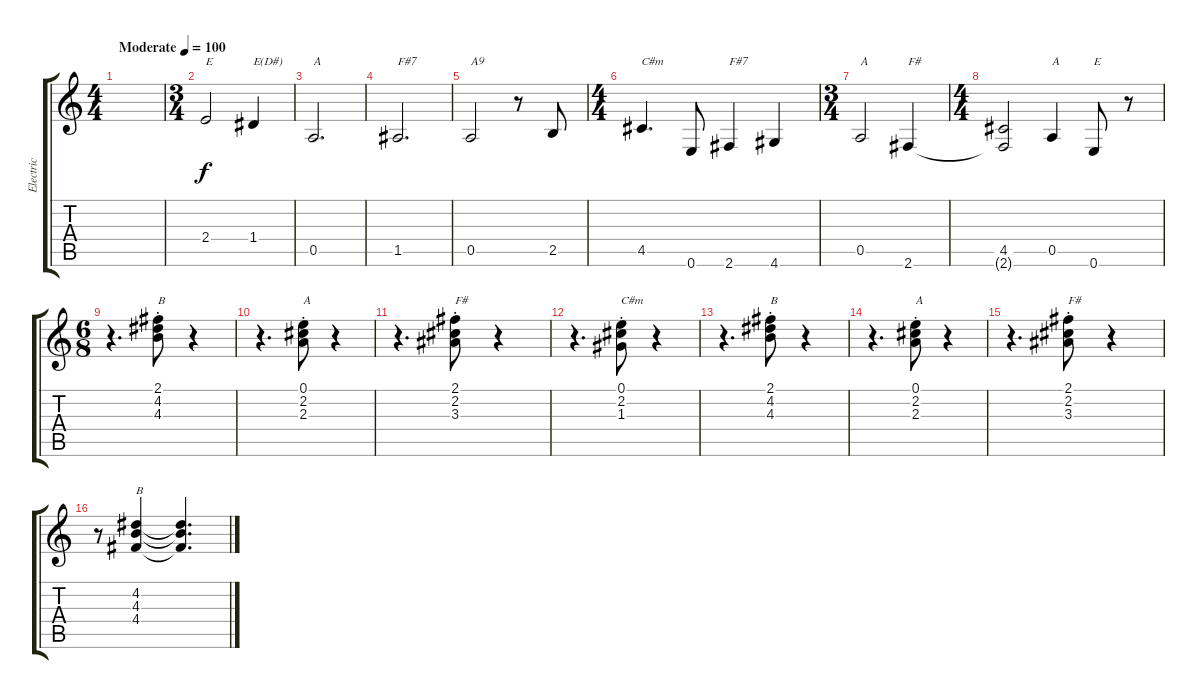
\track ("Electric" "Electric") {instrument overdrivenguitar}
\staff {score tabs}
\tuning (E4 B3 G3 D3 A2 E2) {hide}
\ts (4 4)
\tempo (100 "Moderate")
\clef g2
\ks c
|
\ts (3 4)
2.4.2{txt "E"} 1.4.4{txt "E(D#)"} |
0.5.2{d txt "A"} |
1.5.2{d txt "F#7"} |
0.5.2{txt "A9"} r.8 2.5.8 |
\ts (4 4)
4.5.4{d txt "C#m"} 0.6.8 2.6.4{txt "F#7"} 4.6.4 |
\ts (3 4)
0.5.2{txt "A"} 2.6.4{txt "F#"} |
\ts (4 4)
(4.5 2.6{t}).2 0.5.4{txt "A"} 0.6.8{txt "E"} r.8 |
\ts (6 8)
r.4{d} (2.1{st} 4.2{st} 4.3{st}).8{txt "B"} r.4 |
r.4{d} (0.1{st} 2.2{st} 2.3{st}).8{txt "A"} r.4 |
r.4{d} (2.1{st} 2.2{st} 3.3{st}).8{txt "F#"} r.4 |
r.4{d} (0.1{st} 2.2{st} 1.3{st}).8{txt "C#m"} r.4 |
r.4{d} (2.1{st} 4.2{st} 4.3{st}).8{txt "B"} r.4 |
r.4{d} (0.1{st} 2.2{st} 2.3{st}).8{txt "A"} r.4 |
r.4{d} (2.1{st} 2.2{st} 3.3{st}).8{txt "F#"} r.4 |
r.8 (4.2 4.3 4.4).4{txt "B"} (4.2{t} 4.3{t} 4.4{t}).4{d}
